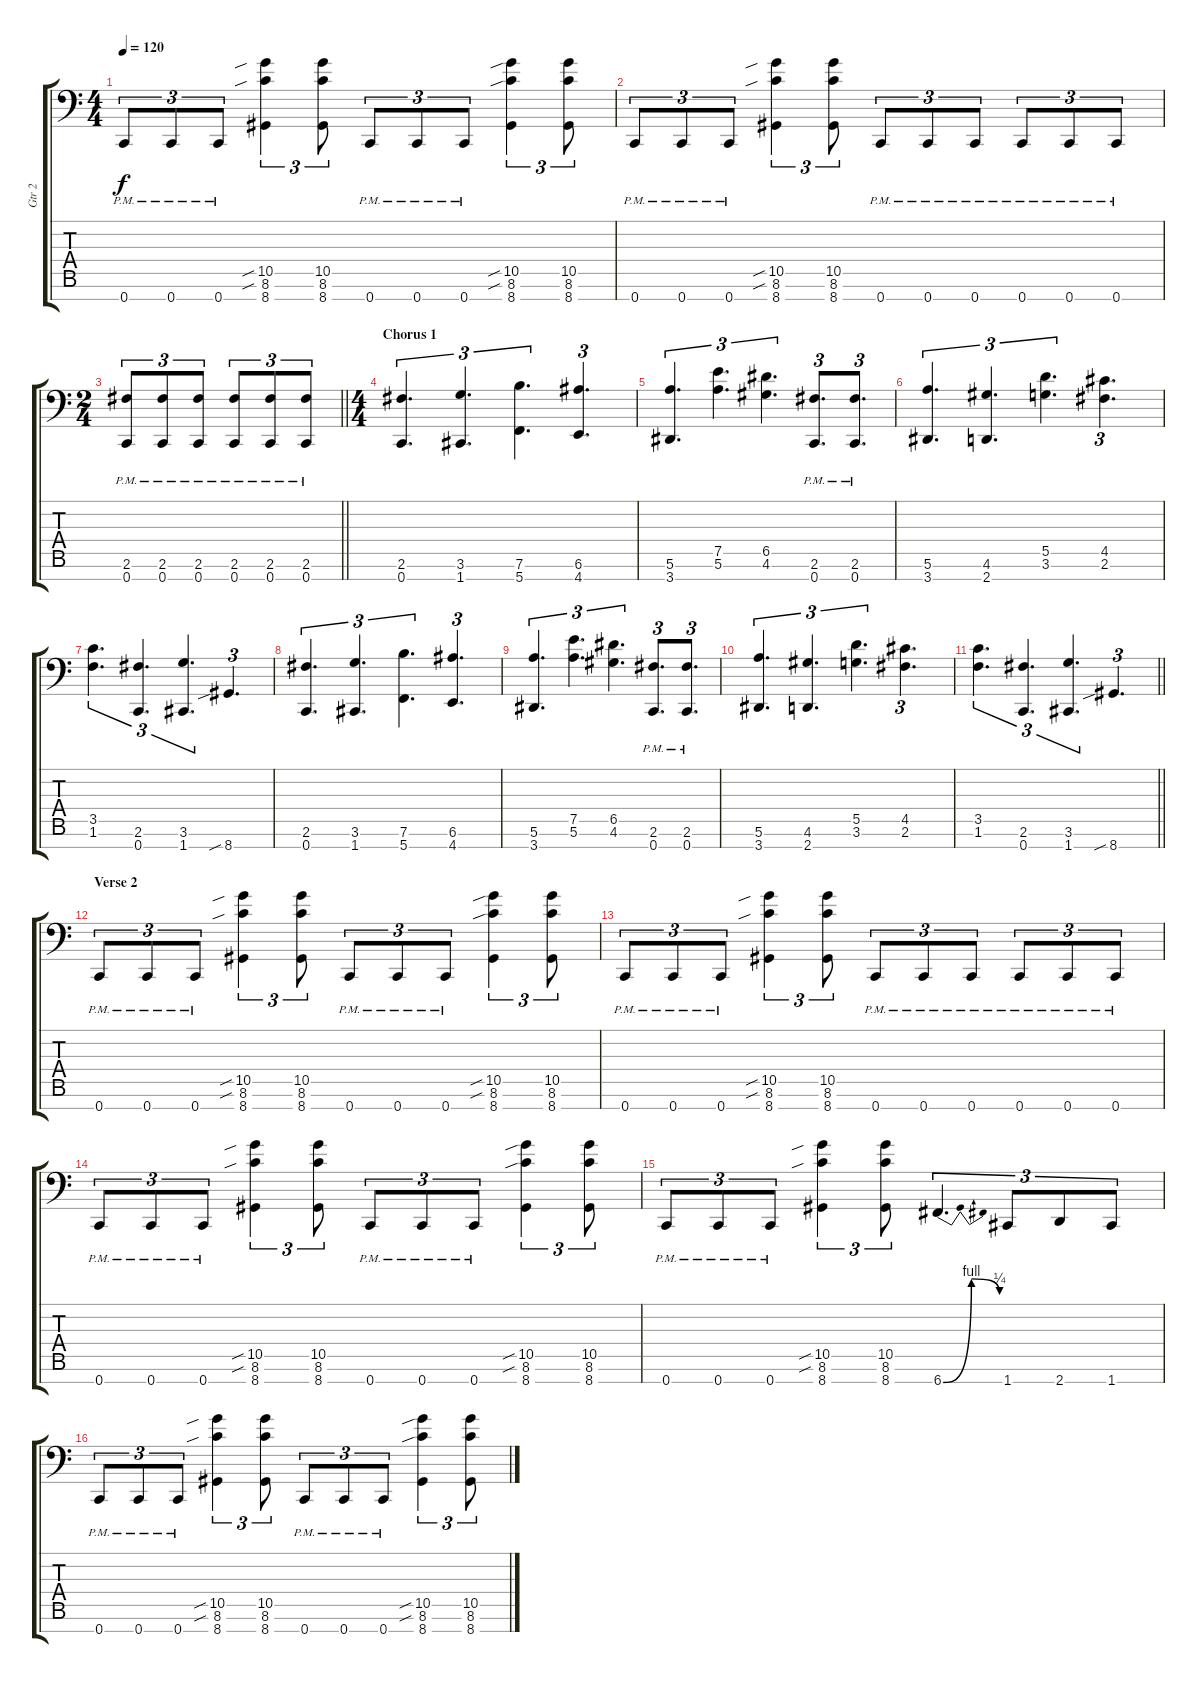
\track ("Gtr 2" "Gtr 2") {instrument distortionguitar}
\staff {score tabs}
\tuning (E4 B3 G3 D3 A2 E2 C-1) {hide}
\ts (4 4)
\tempo 120
\clef f4
\ks c
0.7{pm}.8{tu (3 2) dy f} 0.7{pm}.8{tu (3 2)} 0.7{pm}.8{tu (3 2)} (10.5{sib} 8.6{sib} 8.7).4{tu (3 2)} (10.5 8.6 8.7).8{tu (3 2)} 0.7{pm}.8{tu (3 2)} 0.7{pm}.8{tu (3 2)} 0.7{pm}.8{tu (3 2)} (10.5{sib} 8.6{sib} 8.7).4{tu (3 2)} (10.5 8.6 8.7).8{tu (3 2)} |
0.7{pm}.8{tu (3 2)} 0.7{pm}.8{tu (3 2)} 0.7{pm}.8{tu (3 2)} (10.5{sib} 8.6{sib} 8.7).4{tu (3 2)} (10.5 8.6 8.7).8{tu (3 2)} 0.7{pm}.8{tu (3 2)} 0.7{pm}.8{tu (3 2)} 0.7{pm}.8{tu (3 2)} 0.7{pm}.8{tu (3 2)} 0.7{pm}.8{tu (3 2)} 0.7{pm}.8{tu (3 2)} |
\ts (2 4)
\barLineRight lightlight
(2.6{pm} 0.7{pm}).8{tu (3 2)} (2.6{pm} 0.7{pm}).8{tu (3 2)} (2.6{pm} 0.7{pm}).8{tu (3 2)} (2.6{pm} 0.7{pm}).8{tu (3 2)} (2.6{pm} 0.7{pm}).8{tu (3 2)} (2.6{pm} 0.7{pm}).8{tu (3 2)} |
\ts (4 4)
\section ("" "Chorus 1")
(2.6 0.7).4{d tu (3 2)} (3.6 1.7).4{d tu (3 2)} (7.6 5.7).4{d tu (3 2)} (6.6 4.7).4{d tu (3 2)} |
(5.6 3.7).4{d tu (3 2)} (7.5 5.6).4{d tu (3 2)} (6.5 4.6).4{d tu (3 2)} (2.6{pm} 0.7{pm}).8{d tu (3 2)} (2.6{pm} 0.7{pm}).8{d tu (3 2)} |
(5.6 3.7).4{d tu (3 2)} (4.6 2.7).4{d tu (3 2)} (5.5 3.6).4{d tu (3 2)} (4.5 2.6).4{d tu (3 2)} |
(3.5 1.6).4{d tu (3 2)} (2.6 0.7).4{d tu (3 2)} (3.6 1.7).4{d tu (3 2)} 8.7{sib}.4{d tu (3 2)} |
(2.6 0.7).4{d tu (3 2)} (3.6 1.7).4{d tu (3 2)} (7.6 5.7).4{d tu (3 2)} (6.6 4.7).4{d tu (3 2)} |
(5.6 3.7).4{d tu (3 2)} (7.5 5.6).4{d tu (3 2)} (6.5 4.6).4{d tu (3 2)} (2.6{pm} 0.7{pm}).8{d tu (3 2)} (2.6{pm} 0.7{pm}).8{d tu (3 2)} |
(5.6 3.7).4{d tu (3 2)} (4.6 2.7).4{d tu (3 2)} (5.5 3.6).4{d tu (3 2)} (4.5 2.6).4{d tu (3 2)} |
\barLineRight lightlight
(3.5 1.6).4{d tu (3 2)} (2.6 0.7).4{d tu (3 2)} (3.6 1.7).4{d tu (3 2)} 8.7{sib}.4{d tu (3 2)} |
\section ("" "Verse 2 ")
0.7{pm}.8{tu (3 2)} 0.7{pm}.8{tu (3 2)} 0.7{pm}.8{tu (3 2)} (10.5{sib} 8.6{sib} 8.7).4{tu (3 2)} (10.5 8.6 8.7).8{tu (3 2)} 0.7{pm}.8{tu (3 2)} 0.7{pm}.8{tu (3 2)} 0.7{pm}.8{tu (3 2)} (10.5{sib} 8.6{sib} 8.7).4{tu (3 2)} (10.5 8.6 8.7).8{tu (3 2)} |
0.7{pm}.8{tu (3 2)} 0.7{pm}.8{tu (3 2)} 0.7{pm}.8{tu (3 2)} (10.5{sib} 8.6{sib} 8.7).4{tu (3 2)} (10.5 8.6 8.7).8{tu (3 2)} 0.7{pm}.8{tu (3 2)} 0.7{pm}.8{tu (3 2)} 0.7{pm}.8{tu (3 2)} 0.7{pm}.8{tu (3 2)} 0.7{pm}.8{tu (3 2)} 0.7{pm}.8{tu (3 2)} |
0.7{pm}.8{tu (3 2)} 0.7{pm}.8{tu (3 2)} 0.7{pm}.8{tu (3 2)} (10.5{sib} 8.6{sib} 8.7).4{tu (3 2)} (10.5 8.6 8.7).8{tu (3 2)} 0.7{pm}.8{tu (3 2)} 0.7{pm}.8{tu (3 2)} 0.7{pm}.8{tu (3 2)} (10.5{sib} 8.6{sib} 8.7).4{tu (3 2)} (10.5 8.6 8.7).8{tu (3 2)} |
0.7{pm}.8{tu (3 2)} 0.7{pm}.8{tu (3 2)} 0.7{pm}.8{tu (3 2)} (10.5{sib} 8.6{sib} 8.7).4{tu (3 2)} (10.5 8.6 8.7).8{tu (3 2)} 6.7{be (bendrelease 0 0 30 4 30 4 60 1)}.4{d tu (3 2)} 1.7.8{tu (3 2)} 2.7.8{tu (3 2)} 1.7.8{tu (3 2)} |
0.7{pm}.8{tu (3 2)} 0.7{pm}.8{tu (3 2)} 0.7{pm}.8{tu (3 2)} (10.5{sib} 8.6{sib} 8.7).4{tu (3 2)} (10.5 8.6 8.7).8{tu (3 2)} 0.7{pm}.8{tu (3 2)} 0.7{pm}.8{tu (3 2)} 0.7{pm}.8{tu (3 2)} (10.5{sib} 8.6{sib} 8.7).4{tu (3 2)} (10.5 8.6 8.7).8{tu (3 2)}
